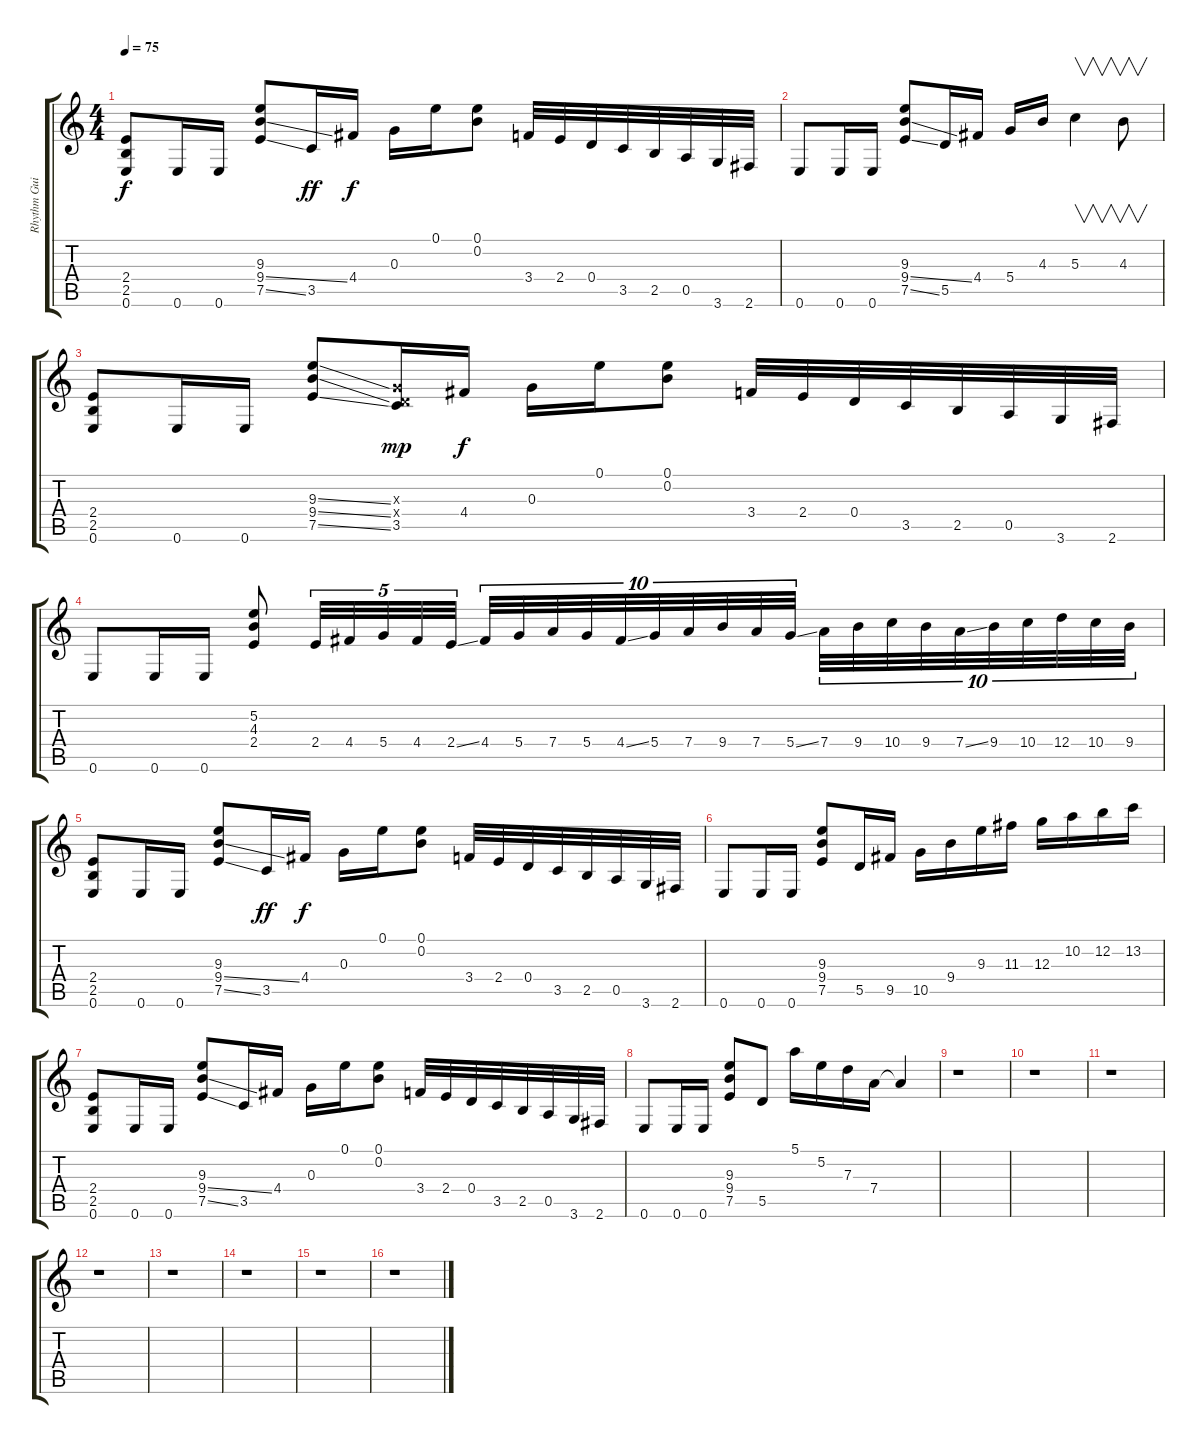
\track ("Rhythm Guitar" "Rhythm Gui") {instrument overdrivenguitar}
\staff {score tabs}
\tuning (E4 B3 G3 D3 A2 E2) {hide}
\ts (4 4)
\tempo 75
\clef g2
\ks c
(2.4 2.5 0.6).8{dy f instrument overdrivenguitar} 0.6.16 0.6.16 (9.3 9.4{ss} 7.5{ss}).8 3.5.16{dy ff} 4.4.16{dy f} 0.3.16 0.1.16 (0.1 0.2).8 3.4.32 2.4.32 0.4.32 3.5.32 2.5.32 0.5.32 3.6.32 2.6.32 |
0.6.8 0.6.16 0.6.16 (9.3 9.4{ss} 7.5{ss}).8 5.5.16 4.4.16 5.4.16 4.3.16 5.3.4{v} 4.3.8{v} |
(2.4 2.5 0.6).8 0.6.16 0.6.16 (9.3{ss} 9.4{ss} 7.5{ss}).8 (0.3{x} 0.4{x} 3.5).16{dy mp} 4.4.16{dy f} 0.3.16 0.1.16 (0.1 0.2).8 3.4.32 2.4.32 0.4.32 3.5.32 2.5.32 0.5.32 3.6.32 2.6.32 |
0.6.8 0.6.16 0.6.16 (5.2 4.3 2.4).8 2.4.32{tu (5 4)} 4.4.32{tu (5 4)} 5.4.32{tu (5 4)} 4.4.32{tu (5 4)} 2.4{ss}.32{tu (5 4)} 4.4.32{tu (10 8)} 5.4.32{tu (10 8)} 7.4.32{tu (10 8)} 5.4.32{tu (10 8)} 4.4{ss}.32{tu (10 8)} 5.4.32{tu (10 8)} 7.4.32{tu (10 8)} 9.4.32{tu (10 8)} 7.4.32{tu (10 8)} 5.4{ss}.32{tu (10 8)} 7.4.32{tu (10 8)} 9.4.32{tu (10 8)} 10.4.32{tu (10 8)} 9.4.32{tu (10 8)} 7.4{ss}.32{tu (10 8)} 9.4.32{tu (10 8)} 10.4.32{tu (10 8)} 12.4.32{tu (10 8)} 10.4.32{tu (10 8)} 9.4.32{tu (10 8)} |
(2.4 2.5 0.6).8 0.6.16 0.6.16 (9.3 9.4{ss} 7.5{ss}).8 3.5.16{dy ff} 4.4.16{dy f} 0.3.16 0.1.16 (0.1 0.2).8 3.4.32 2.4.32 0.4.32 3.5.32 2.5.32 0.5.32 3.6.32 2.6.32 |
0.6.8 0.6.16 0.6.16 (9.3 9.4 7.5).8 5.5.16 9.5.16 10.5.16 9.4.16 9.3.16 11.3.16 12.3.16 10.2.16 12.2.16 13.2.16 |
(2.4 2.5 0.6).8 0.6.16 0.6.16 (9.3 9.4{ss} 7.5{ss}).8 3.5.16 4.4.16 0.3.16 0.1.16 (0.1 0.2).8 3.4.32 2.4.32 0.4.32 3.5.32 2.5.32 0.5.32 3.6.32 2.6.32 |
0.6.8 0.6.16 0.6.16 (9.3 9.4 7.5).8 5.5.8 5.1.16 5.2.16 7.3.16 7.4.16 7.4{t}.4 |
r.1 |
r.1 |
r.1 |
r.1 |
r.1 |
r.1 |
r.1 |
r.1
